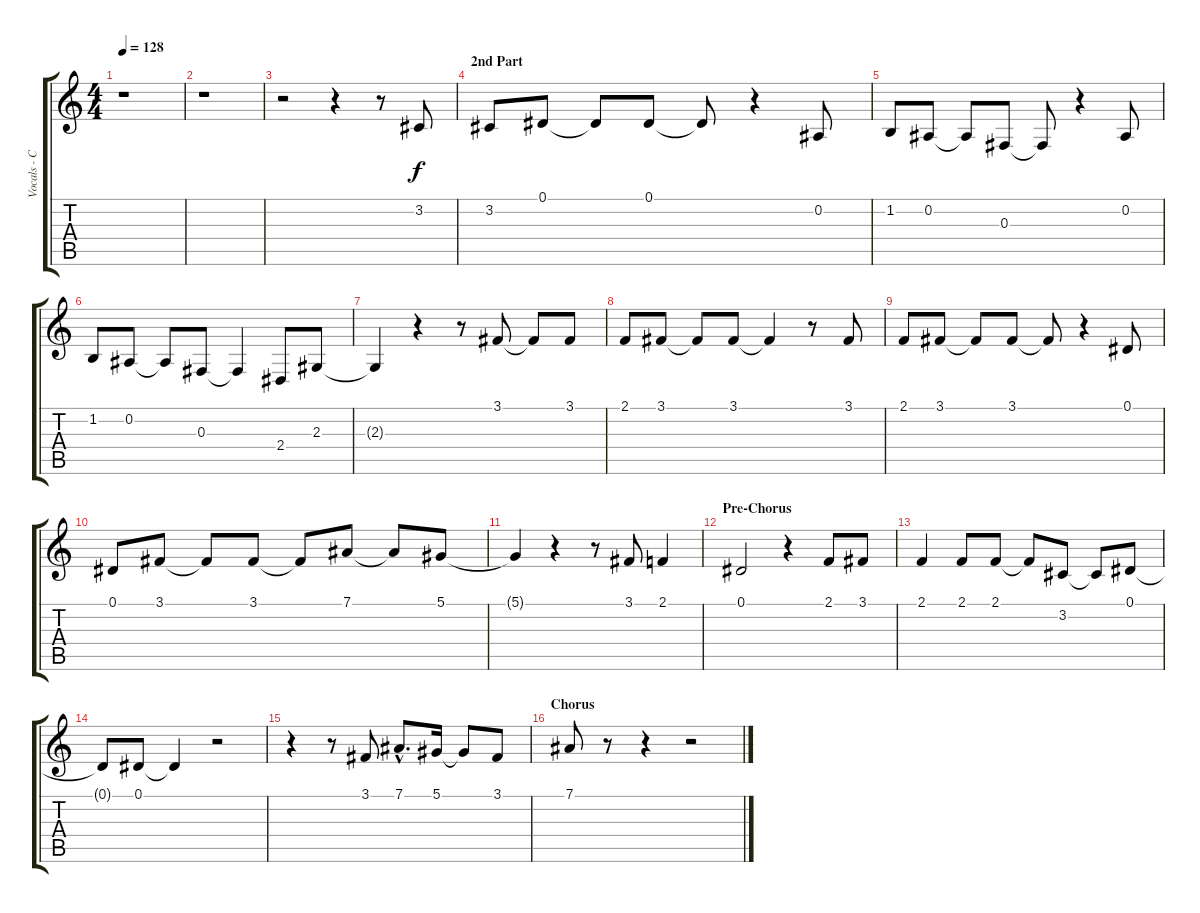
\track ("Vocals - Chris Bay" "Vocals - C") {instrument stringensemble1}
\staff {score tabs}
\tuning (Eb4 Bb3 Gb3 Db3 Ab2 Eb2) {hide}
\ts (4 4)
\tempo 128
\clef g2
\ks c
r.1{dy f} |
r.1 |
r.2 r.4 r.8 3.2.8 |
\section ("" "2nd Part")
3.2.8 0.1.8 0.1{t}.8 0.1.8 0.1{t}.8 r.4 0.2.8 |
1.2.8 0.2.8 0.2{t}.8 0.3.8 0.3{t}.8 r.4 0.2.8 |
1.2.8 0.2.8 0.2{t}.8 0.3.8 0.3{t}.4 2.4.8 2.3.8 |
2.3{t}.4 r.4 r.8 3.1.8 3.1{t}.8 3.1.8 |
2.1.8 3.1.8 3.1{t}.8 3.1.8 3.1{t}.4 r.8 3.1.8 |
2.1.8 3.1.8 3.1{t}.8 3.1.8 3.1{t}.8 r.4 0.1.8 |
0.1.8 3.1.8 3.1{t}.8 3.1.8 3.1{t}.8 7.1.8 7.1{t}.8 5.1.8 |
5.1{t}.4 r.4 r.8 3.1.8 2.1.4 |
\section ("" "Pre-Chorus")
0.1.2 r.4 2.1.8 3.1.8 |
2.1.4 2.1.8 2.1.8 2.1{t}.8 3.2.8 3.2{t}.8 0.1.8 |
0.1{t}.8 0.1.8 0.1{t}.4 r.2 |
r.4 r.8 3.1.8 7.1{hac}.8{d} 5.1.16 5.1{t}.8 3.1.8 |
\section ("" "Chorus")
7.1.8 r.8 r.4 r.2
